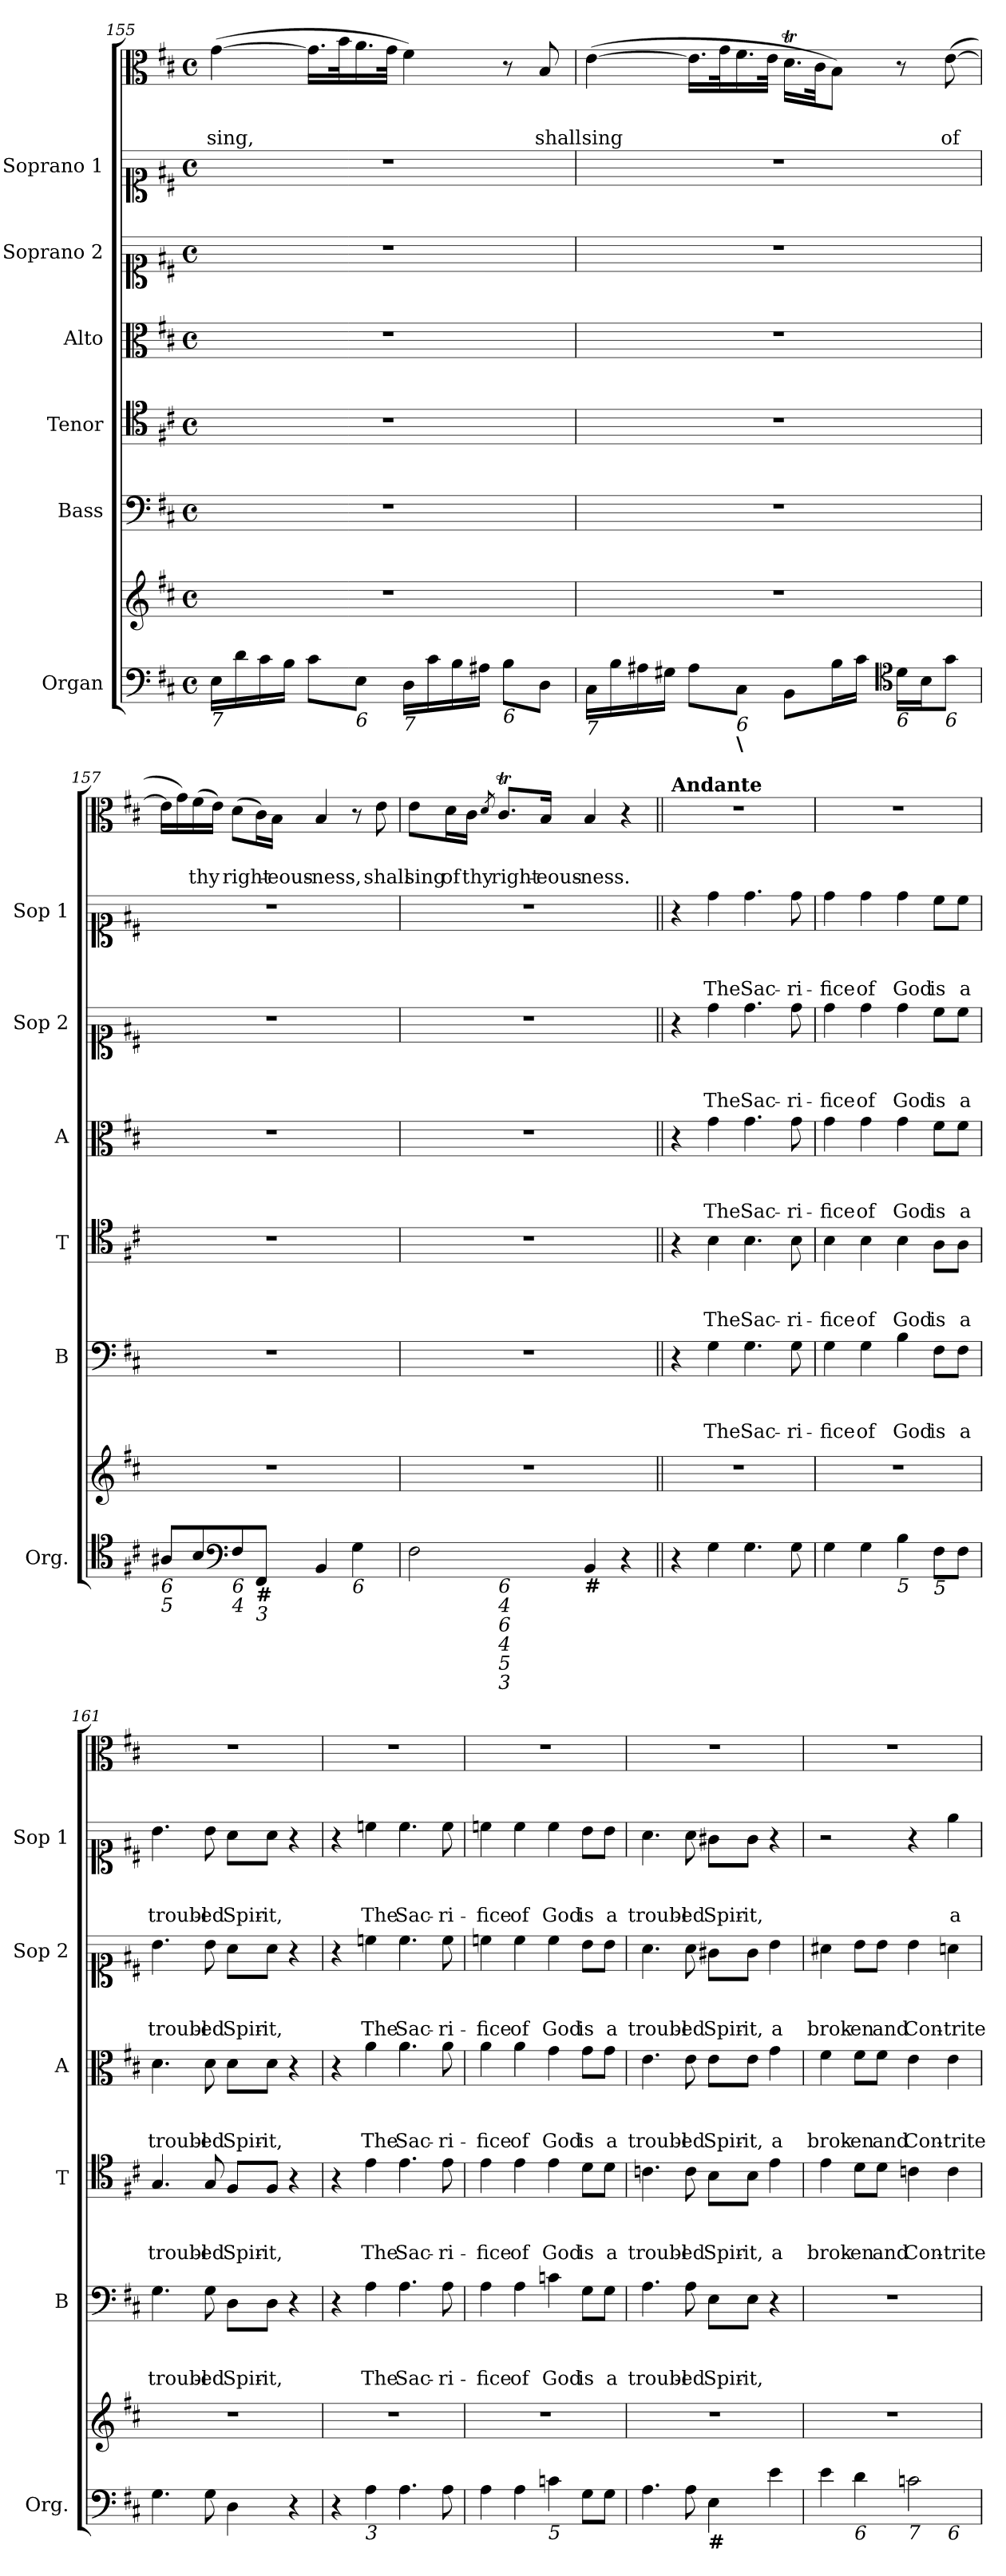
**kern	**kern	**kern	**text	**text	**text	**kern	**text	**text	**text	**kern	**text	**text	**text	**kern	**text	**text	**text	**kern	**text	**text	**text	**kern	**text	**text
*part7	*part7	*part6	*part6	*part6	*part6	*part5	*part5	*part5	*part5	*part4	*part4	*part4	*part4	*part3	*part3	*part3	*part3	*part2	*part2	*part2	*part2	*part1	*part1	*part1
*staff8	*staff7	*staff6	*staff6	*staff6	*staff6	*staff5	*staff5	*staff5	*staff5	*staff4	*staff4	*staff4	*staff4	*staff3	*staff3	*staff3	*staff3	*staff2	*staff2	*staff2	*staff2	*staff1	*staff1	*staff1
*I"Organ	*	*I"Bass	*	*	*	*I"Tenor	*	*	*	*I"Alto	*	*	*	*I"Soprano 2	*	*	*	*I"Soprano 1	*	*	*	*	*	*
*I'Org.	*	*I'B	*	*	*	*I'T	*	*	*	*I'A	*	*	*	*I'Sop 2	*	*	*	*I'Sop 1	*	*	*	*	*	*
*clefF4	*clefG2	*clefF4	*	*	*	*clefC4	*	*	*	*clefC3	*	*	*	*clefC1	*	*	*	*clefC1	*	*	*	*clefC3	*	*
*k[f#c#]	*k[f#c#]	*k[f#c#]	*	*	*	*k[f#c#]	*	*	*	*k[f#c#]	*	*	*	*k[f#c#]	*	*	*	*k[f#c#]	*	*	*	*k[f#c#]	*	*
*b:	*b:	*b:	*	*	*	*b:	*	*	*	*b:	*	*	*	*b:	*	*	*	*b:	*	*	*	*b:	*	*
*M4/4	*M4/4	*M4/4	*	*	*	*M4/4	*	*	*	*M4/4	*	*	*	*M4/4	*	*	*	*M4/4	*	*	*	*M4/4	*	*
*met(c)	*met(c)	*met(c)	*	*	*	*met(c)	*	*	*	*met(c)	*	*	*	*met(c)	*	*	*	*met(c)	*	*	*	*met(c)	*	*
=155	=155	=155	=155	=155	=155	=155	=155	=155	=155	=155	=155	=155	=155	=155	=155	=155	=155	=155	=155	=155	=155	=155	=155	=155
!LO:TX:b:i:t=7	!	!	!	!	!	!	!	!	!	!	!	!	!	!	!	!	!	!	!	!	!	!	!	!
!	!	!	!	!	!	!	!	!	!	!	!	!	!	!	!	!	!	!	!	!	!	!	!	!LO:LY:b
16E\LL	1r	1r	.	.	.	1r	.	.	.	1r	.	.	.	1r	.	.	.	1r	.	.	.	(>[4g\	.	sing,
16d\	.	.	.	.	.	.	.	.	.	.	.	.	.	.	.	.	.	.	.	.	.	.	.	.
16c#\	.	.	.	.	.	.	.	.	.	.	.	.	.	.	.	.	.	.	.	.	.	.	.	.
16B\JJ	.	.	.	.	.	.	.	.	.	.	.	.	.	.	.	.	.	.	.	.	.	.	.	.
8c#\L	.	.	.	.	.	.	.	.	.	.	.	.	.	.	.	.	.	.	.	.	.	16.g\LL]	.	.
.	.	.	.	.	.	.	.	.	.	.	.	.	.	.	.	.	.	.	.	.	.	32b\k	.	.
!LO:TX:b:i:t=6	!	!	!	!	!	!	!	!	!	!	!	!	!	!	!	!	!	!	!	!	!	!	!	!
8E\J	.	.	.	.	.	.	.	.	.	.	.	.	.	.	.	.	.	.	.	.	.	16.a\	.	.
.	.	.	.	.	.	.	.	.	.	.	.	.	.	.	.	.	.	.	.	.	.	32g\JJk	.	.
!LO:TX:b:i:t=7	!	!	!	!	!	!	!	!	!	!	!	!	!	!	!	!	!	!	!	!	!	!	!	!
16D\LL	.	.	.	.	.	.	.	.	.	.	.	.	.	.	.	.	.	.	.	.	.	4f#\)	.	.
16c#\	.	.	.	.	.	.	.	.	.	.	.	.	.	.	.	.	.	.	.	.	.	.	.	.
16B\	.	.	.	.	.	.	.	.	.	.	.	.	.	.	.	.	.	.	.	.	.	.	.	.
16A#X\JJ	.	.	.	.	.	.	.	.	.	.	.	.	.	.	.	.	.	.	.	.	.	.	.	.
!LO:TX:b:i:t=6	!	!	!	!	!	!	!	!	!	!	!	!	!	!	!	!	!	!	!	!	!	!	!	!
8B\L	.	.	.	.	.	.	.	.	.	.	.	.	.	.	.	.	.	.	.	.	.	8r	.	.
!	!	!	!	!	!	!	!	!	!	!	!	!	!	!	!	!	!	!	!	!	!	!	!	!LO:LY:b
8D\J	.	.	.	.	.	.	.	.	.	.	.	.	.	.	.	.	.	.	.	.	.	8B/	.	shall
=156	=156	=156	=156	=156	=156	=156	=156	=156	=156	=156	=156	=156	=156	=156	=156	=156	=156	=156	=156	=156	=156	=156	=156	=156
!LO:TX:b:i:t=7	!	!	!	!	!	!	!	!	!	!	!	!	!	!	!	!	!	!	!	!	!	!	!	!
!	!	!	!	!	!	!	!	!	!	!	!	!	!	!	!	!	!	!	!	!	!	!	!	!LO:LY:b
16C#\LL	1r	1r	.	.	.	1r	.	.	.	1r	.	.	.	1r	.	.	.	1r	.	.	.	(>[4e\	.	sing
16B\	.	.	.	.	.	.	.	.	.	.	.	.	.	.	.	.	.	.	.	.	.	.	.	.
16A#X\	.	.	.	.	.	.	.	.	.	.	.	.	.	.	.	.	.	.	.	.	.	.	.	.
16G#X\JJ	.	.	.	.	.	.	.	.	.	.	.	.	.	.	.	.	.	.	.	.	.	.	.	.
8A#\L	.	.	.	.	.	.	.	.	.	.	.	.	.	.	.	.	.	.	.	.	.	16.e\LL]	.	.
.	.	.	.	.	.	.	.	.	.	.	.	.	.	.	.	.	.	.	.	.	.	32g\k	.	.
!LO:TX:b:i:t=6	!	!	!	!	!	!	!	!	!	!	!	!	!	!	!	!	!	!	!	!	!	!	!	!
!LO:TX:b:B:t=\	!	!	!	!	!	!	!	!	!	!	!	!	!	!	!	!	!	!	!	!	!	!	!	!
8C#\J	.	.	.	.	.	.	.	.	.	.	.	.	.	.	.	.	.	.	.	.	.	16.f#\	.	.
.	.	.	.	.	.	.	.	.	.	.	.	.	.	.	.	.	.	.	.	.	.	32e\JJk	.	.
8BB\L	.	.	.	.	.	.	.	.	.	.	.	.	.	.	.	.	.	.	.	.	.	16.dT\LL	.	.
.	.	.	.	.	.	.	.	.	.	.	.	.	.	.	.	.	.	.	.	.	.	32c#\Jk	.	.
16B\L	.	.	.	.	.	.	.	.	.	.	.	.	.	.	.	.	.	.	.	.	.	8B\J)	.	.
16c#\JJ	.	.	.	.	.	.	.	.	.	.	.	.	.	.	.	.	.	.	.	.	.	.	.	.
*clefC4	*	*	*	*	*	*	*	*	*	*	*	*	*	*	*	*	*	*	*	*	*	*	*	*
!LO:TX:b:i:t=6	!	!	!	!	!	!	!	!	!	!	!	!	!	!	!	!	!	!	!	!	!	!	!	!
16d\LL	.	.	.	.	.	.	.	.	.	.	.	.	.	.	.	.	.	.	.	.	.	8r	.	.
16B\J	.	.	.	.	.	.	.	.	.	.	.	.	.	.	.	.	.	.	.	.	.	.	.	.
!LO:TX:b:i:t=6	!	!	!	!	!	!	!	!	!	!	!	!	!	!	!	!	!	!	!	!	!	!	!	!
!	!	!	!	!	!	!	!	!	!	!	!	!	!	!	!	!	!	!	!	!	!	!	!	!LO:LY:b
8g\J	.	.	.	.	.	.	.	.	.	.	.	.	.	.	.	.	.	.	.	.	.	(>[8e\	.	of
!!LO:LB:g=z
=157	=157	=157	=157	=157	=157	=157	=157	=157	=157	=157	=157	=157	=157	=157	=157	=157	=157	=157	=157	=157	=157	=157	=157	=157
!LO:TX:b:i:t=6	!	!	!	!	!	!	!	!	!	!	!	!	!	!	!	!	!	!	!	!	!	!	!	!
!LO:TX:b:i:t=5	!	!	!	!	!	!	!	!	!	!	!	!	!	!	!	!	!	!	!	!	!	!	!	!
8A#X/L	1r	1r	.	.	.	1r	.	.	.	1r	.	.	.	1r	.	.	.	1r	.	.	.	16e\LL]	.	.
.	.	.	.	.	.	.	.	.	.	.	.	.	.	.	.	.	.	.	.	.	.	16g\)	.	.
!	!	!	!	!	!	!	!	!	!	!	!	!	!	!	!	!	!	!	!	!	!	!	!	!LO:LY:b
8B/	.	.	.	.	.	.	.	.	.	.	.	.	.	.	.	.	.	.	.	.	.	(>16f#\	.	thy
.	.	.	.	.	.	.	.	.	.	.	.	.	.	.	.	.	.	.	.	.	.	16e\JJ)	.	.
*clefF4	*	*	*	*	*	*	*	*	*	*	*	*	*	*	*	*	*	*	*	*	*	*	*	*
!LO:TX:b:i:t=6	!	!	!	!	!	!	!	!	!	!	!	!	!	!	!	!	!	!	!	!	!	!	!	!
!LO:TX:b:i:t=4	!	!	!	!	!	!	!	!	!	!	!	!	!	!	!	!	!	!	!	!	!	!	!	!
!	!	!	!	!	!	!	!	!	!	!	!	!	!	!	!	!	!	!	!	!	!	!	!	!LO:LY:b
8F#/	.	.	.	.	.	.	.	.	.	.	.	.	.	.	.	.	.	.	.	.	.	(>8d\L	.	right-
!LO:TX:b:B:t=#	!	!	!	!	!	!	!	!	!	!	!	!	!	!	!	!	!	!	!	!	!	!	!	!
!LO:TX:b:i:t=3	!	!	!	!	!	!	!	!	!	!	!	!	!	!	!	!	!	!	!	!	!	!	!	!
8FF#/J	.	.	.	.	.	.	.	.	.	.	.	.	.	.	.	.	.	.	.	.	.	16c#\L)	.	.
!	!	!	!	!	!	!	!	!	!	!	!	!	!	!	!	!	!	!	!	!	!	!	!	!LO:LY:b
.	.	.	.	.	.	.	.	.	.	.	.	.	.	.	.	.	.	.	.	.	.	16B\JJ	.	-eous-
!	!	!	!	!	!	!	!	!	!	!	!	!	!	!	!	!	!	!	!	!	!	!	!	!LO:LY:b
4BB/	.	.	.	.	.	.	.	.	.	.	.	.	.	.	.	.	.	.	.	.	.	4B/	.	-ness,
!LO:TX:b:i:t=6	!	!	!	!	!	!	!	!	!	!	!	!	!	!	!	!	!	!	!	!	!	!	!	!
4G\	.	.	.	.	.	.	.	.	.	.	.	.	.	.	.	.	.	.	.	.	.	8r	.	.
!	!	!	!	!	!	!	!	!	!	!	!	!	!	!	!	!	!	!	!	!	!	!	!	!LO:LY:b
.	.	.	.	.	.	.	.	.	.	.	.	.	.	.	.	.	.	.	.	.	.	8e\	.	shall
=158	=158	=158	=158	=158	=158	=158	=158	=158	=158	=158	=158	=158	=158	=158	=158	=158	=158	=158	=158	=158	=158	=158	=158	=158
!LO:TX:b:i:t=7	!	!	!	!	!	!	!	!	!	!	!	!	!	!	!	!	!	!	!	!	!	!	!	!
!LO:TX:b:B:t=#	!	!	!	!	!	!	!	!	!	!	!	!	!	!	!	!	!	!	!	!	!	!	!	!
!	!	!	!	!	!	!	!	!	!	!	!	!	!	!	!	!	!	!	!	!	!	!	!	!LO:LY:b
*^	*	*	*	*	*	*	*	*	*	*	*	*	*	*	*	*	*	*	*	*	*	*	*	*
2F#\	4ryy	1r	1r	.	.	.	1r	.	.	.	1r	.	.	.	1r	.	.	.	1r	.	.	.	8e\L	.	sing
!	!	!	!	!	!	!	!	!	!	!	!	!	!	!	!	!	!	!	!	!	!	!	!	!	!LO:LY:b
.	.	.	.	.	.	.	.	.	.	.	.	.	.	.	.	.	.	.	.	.	.	.	16d\L	.	of
!	!	!	!	!	!	!	!	!	!	!	!	!	!	!	!	!	!	!	!	!	!	!	!	!	!LO:LY:b
.	.	.	.	.	.	.	.	.	.	.	.	.	.	.	.	.	.	.	.	.	.	.	16c#\JJ	.	thy
.	.	.	.	.	.	.	.	.	.	.	.	.	.	.	.	.	.	.	.	.	.	.	8qd/	.	.
!	!LO:TX:b:i:t=6	!	!	!	!	!	!	!	!	!	!	!	!	!	!	!	!	!	!	!	!	!	!	!	!
!	!LO:TX:b:i:t=4	!	!	!	!	!	!	!	!	!	!	!	!	!	!	!	!	!	!	!	!	!	!	!	!
!	!LO:TX:b:i:t=6	!	!	!	!	!	!	!	!	!	!	!	!	!	!	!	!	!	!	!	!	!	!	!	!
!	!LO:TX:b:i:t=4	!	!	!	!	!	!	!	!	!	!	!	!	!	!	!	!	!	!	!	!	!	!	!	!
!	!LO:TX:b:i:t=5	!	!	!	!	!	!	!	!	!	!	!	!	!	!	!	!	!	!	!	!	!	!	!	!
!	!LO:TX:b:i:t=3	!	!	!	!	!	!	!	!	!	!	!	!	!	!	!	!	!	!	!	!	!	!	!	!
!	!	!	!	!	!	!	!	!	!	!	!	!	!	!	!	!	!	!	!	!	!	!	!	!	!LO:LY:b
.	2.ryy	.	.	.	.	.	.	.	.	.	.	.	.	.	.	.	.	.	.	.	.	.	8.c#t/L	.	right-
!	!	!	!	!	!	!	!	!	!	!	!	!	!	!	!	!	!	!	!	!	!	!	!	!	!LO:LY:b
.	.	.	.	.	.	.	.	.	.	.	.	.	.	.	.	.	.	.	.	.	.	.	16B/Jk	.	-eous-
!LO:TX:b:B:t=#	!	!	!	!	!	!	!	!	!	!	!	!	!	!	!	!	!	!	!	!	!	!	!	!	!
!	!	!	!	!	!	!	!	!	!	!	!	!	!	!	!	!	!	!	!	!	!	!	!	!	!LO:LY:b
4BB/	.	.	.	.	.	.	.	.	.	.	.	.	.	.	.	.	.	.	.	.	.	.	4B/	.	-ness.
4r	.	.	.	.	.	.	.	.	.	.	.	.	.	.	.	.	.	.	.	.	.	.	4r	.	.
*v	*v	*	*	*	*	*	*	*	*	*	*	*	*	*	*	*	*	*	*	*	*	*	*	*	*
=159||	=159||	=159||	=159||	=159||	=159||	=159||	=159||	=159||	=159||	=159||	=159||	=159||	=159||	=159||	=159||	=159||	=159||	=159||	=159||	=159||	=159||	=159||	=159||	=159||
*	*	*	*	*	*	*	*	*	*	*	*	*	*	*	*	*	*	*	*	*	*	*MM90	*	*
*^	*	*	*	*	*	*	*	*	*	*	*	*	*	*	*	*	*	*	*	*	*	*	*	*
!	!	!	!	!	!	!	!	!	!	!	!	!	!	!	!	!	!	!	!	!	!	!	!LO:TX:a:B:t=Andante	!	!
*v	*v	*	*	*	*	*	*	*	*	*	*	*	*	*	*	*	*	*	*	*	*	*	*	*	*
4r	1r	4r	.	.	.	4r	.	.	.	4r	.	.	.	4r	.	.	.	4r	.	.	.	1r	.	.
!	!	!	!	!	!LO:LY:b	!	!	!	!LO:LY:b	!	!	!	!LO:LY:b	!	!	!	!LO:LY:b	!	!	!	!LO:LY:b	!	!	!
4G\	.	4G\	.	.	The	4B\	.	.	The	4g\	.	.	The	4dd\	.	.	The	4dd\	.	.	The	.	.	.
!	!	!	!	!	!LO:LY:b	!	!	!	!LO:LY:b	!	!	!	!LO:LY:b	!	!	!	!LO:LY:b	!	!	!	!LO:LY:b	!	!	!
4.G\	.	4.G\	.	.	Sac-	4.B\	.	.	Sac-	4.g\	.	.	Sac-	4.dd\	.	.	Sac-	4.dd\	.	.	Sac-	.	.	.
!	!	!	!	!	!LO:LY:b	!	!	!	!LO:LY:b	!	!	!	!LO:LY:b	!	!	!	!LO:LY:b	!	!	!	!LO:LY:b	!	!	!
8G\	.	8G\	.	.	-ri-	8B\	.	.	-ri-	8g\	.	.	-ri-	8dd\	.	.	-ri-	8dd\	.	.	-ri-	.	.	.
=160	=160	=160	=160	=160	=160	=160	=160	=160	=160	=160	=160	=160	=160	=160	=160	=160	=160	=160	=160	=160	=160	=160	=160	=160
!	!	!	!	!	!LO:LY:b	!	!	!	!LO:LY:b	!	!	!	!LO:LY:b	!	!	!	!LO:LY:b	!	!	!	!LO:LY:b	!	!	!
4G\	1r	4G\	.	.	-fice	4B\	.	.	-fice	4g\	.	.	-fice	4dd\	.	.	-fice	4dd\	.	.	-fice	1r	.	.
!	!	!	!	!	!LO:LY:b	!	!	!	!LO:LY:b	!	!	!	!LO:LY:b	!	!	!	!LO:LY:b	!	!	!	!LO:LY:b	!	!	!
4G\	.	4G\	.	.	of	4B\	.	.	of	4g\	.	.	of	4dd\	.	.	of	4dd\	.	.	of	.	.	.
!LO:TX:b:i:t=5	!	!	!	!	!	!	!	!	!	!	!	!	!	!	!	!	!	!	!	!	!	!	!	!
!	!	!	!	!	!LO:LY:b	!	!	!	!LO:LY:b	!	!	!	!LO:LY:b	!	!	!	!LO:LY:b	!	!	!	!LO:LY:b	!	!	!
4B\	.	4B\	.	.	God	4B\	.	.	God	4g\	.	.	God	4dd\	.	.	God	4dd\	.	.	God	.	.	.
!LO:TX:b:i:t=5	!	!	!	!	!	!	!	!	!	!	!	!	!	!	!	!	!	!	!	!	!	!	!	!
!	!	!	!	!	!LO:LY:b	!	!	!	!LO:LY:b	!	!	!	!LO:LY:b	!	!	!	!LO:LY:b	!	!	!	!LO:LY:b	!	!	!
8F#\L	.	8F#\L	.	.	is	8A\L	.	.	is	8f#\L	.	.	is	8cc#\L	.	.	is	8cc#\L	.	.	is	.	.	.
!	!	!	!	!	!LO:LY:b	!	!	!	!LO:LY:b	!	!	!	!LO:LY:b	!	!	!	!LO:LY:b	!	!	!	!LO:LY:b	!	!	!
8F#\J	.	8F#\J	.	.	a	8A\J	.	.	a	8f#\J	.	.	a	8cc#\J	.	.	a	8cc#\J	.	.	a	.	.	.
!!LO:PB:g=z
=161	=161	=161	=161	=161	=161	=161	=161	=161	=161	=161	=161	=161	=161	=161	=161	=161	=161	=161	=161	=161	=161	=161	=161	=161
!	!	!	!	!	!LO:LY:b	!	!	!	!LO:LY:b	!	!	!	!LO:LY:b	!	!	!	!LO:LY:b	!	!	!	!LO:LY:b	!	!	!
4.G\	1r	4.G\	.	.	troubl-	4.G/	.	.	troubl-	4.d\	.	.	troubl-	4.b\	.	.	troubl-	4.b\	.	.	troubl-	1r	.	.
!	!	!	!	!	!LO:LY:b	!	!	!	!LO:LY:b	!	!	!	!LO:LY:b	!	!	!	!LO:LY:b	!	!	!	!LO:LY:b	!	!	!
8G\	.	8G\	.	.	-ed	8G/	.	.	-ed	8d\	.	.	-ed	8b\	.	.	-ed	8b\	.	.	-ed	.	.	.
!	!	!	!	!	!LO:LY:b	!	!	!	!LO:LY:b	!	!	!	!LO:LY:b	!	!	!	!LO:LY:b	!	!	!	!LO:LY:b	!	!	!
4D\	.	8D\L	.	.	Spir-	8F#/L	.	.	Spir-	8d\L	.	.	Spir-	8a\L	.	.	Spir-	8a\L	.	.	Spir-	.	.	.
!	!	!	!	!	!LO:LY:b	!	!	!	!LO:LY:b	!	!	!	!LO:LY:b	!	!	!	!LO:LY:b	!	!	!	!LO:LY:b	!	!	!
.	.	8D\J	.	.	-it,	8F#/J	.	.	-it,	8d\J	.	.	-it,	8a\J	.	.	-it,	8a\J	.	.	-it,	.	.	.
4r	.	4r	.	.	.	4r	.	.	.	4r	.	.	.	4r	.	.	.	4r	.	.	.	.	.	.
=162	=162	=162	=162	=162	=162	=162	=162	=162	=162	=162	=162	=162	=162	=162	=162	=162	=162	=162	=162	=162	=162	=162	=162	=162
4r	1r	4r	.	.	.	4r	.	.	.	4r	.	.	.	4r	.	.	.	4r	.	.	.	1r	.	.
!LO:TX:b:i:t=3	!	!	!	!	!	!	!	!	!	!	!	!	!	!	!	!	!	!	!	!	!	!	!	!
!	!	!	!	!	!LO:LY:b	!	!	!	!LO:LY:b	!	!	!	!LO:LY:b	!	!	!	!LO:LY:b	!	!	!	!LO:LY:b	!	!	!
4A\	.	4A\	.	.	The	4e\	.	.	The	4a\	.	.	The	4ccn\	.	.	The	4ccn\	.	.	The	.	.	.
!	!	!	!	!	!LO:LY:b	!	!	!	!LO:LY:b	!	!	!	!LO:LY:b	!	!	!	!LO:LY:b	!	!	!	!LO:LY:b	!	!	!
4.A\	.	4.A\	.	.	Sac-	4.e\	.	.	Sac-	4.a\	.	.	Sac-	4.cc\	.	.	Sac-	4.cc\	.	.	Sac-	.	.	.
!	!	!	!	!	!LO:LY:b	!	!	!	!LO:LY:b	!	!	!	!LO:LY:b	!	!	!	!LO:LY:b	!	!	!	!LO:LY:b	!	!	!
8A\	.	8A\	.	.	-ri-	8e\	.	.	-ri-	8a\	.	.	-ri-	8cc\	.	.	-ri-	8cc\	.	.	-ri-	.	.	.
=163	=163	=163	=163	=163	=163	=163	=163	=163	=163	=163	=163	=163	=163	=163	=163	=163	=163	=163	=163	=163	=163	=163	=163	=163
!	!	!	!	!	!LO:LY:b	!	!	!	!LO:LY:b	!	!	!	!LO:LY:b	!	!	!	!LO:LY:b	!	!	!	!LO:LY:b	!	!	!
4A\	1r	4A\	.	.	-fice	4e\	.	.	-fice	4a\	.	.	-fice	4ccn\	.	.	-fice	4ccn\	.	.	-fice	1r	.	.
!	!	!	!	!	!LO:LY:b	!	!	!	!LO:LY:b	!	!	!	!LO:LY:b	!	!	!	!LO:LY:b	!	!	!	!LO:LY:b	!	!	!
4A\	.	4A\	.	.	of	4e\	.	.	of	4a\	.	.	of	4cc\	.	.	of	4cc\	.	.	of	.	.	.
!LO:TX:b:i:t=5	!	!	!	!	!	!	!	!	!	!	!	!	!	!	!	!	!	!	!	!	!	!	!	!
!	!	!	!	!	!LO:LY:b	!	!	!	!LO:LY:b	!	!	!	!LO:LY:b	!	!	!	!LO:LY:b	!	!	!	!LO:LY:b	!	!	!
4cn\	.	4cn\	.	.	God	4e\	.	.	God	4g\	.	.	God	4cc\	.	.	God	4cc\	.	.	God	.	.	.
!	!	!	!	!	!LO:LY:b	!	!	!	!LO:LY:b	!	!	!	!LO:LY:b	!	!	!	!LO:LY:b	!	!	!	!LO:LY:b	!	!	!
8G\L	.	8G\L	.	.	is	8d\L	.	.	is	8g\L	.	.	is	8b\L	.	.	is	8b\L	.	.	is	.	.	.
!	!	!	!	!	!LO:LY:b	!	!	!	!LO:LY:b	!	!	!	!LO:LY:b	!	!	!	!LO:LY:b	!	!	!	!LO:LY:b	!	!	!
8G\J	.	8G\J	.	.	a	8d\J	.	.	a	8g\J	.	.	a	8b\J	.	.	a	8b\J	.	.	a	.	.	.
=164	=164	=164	=164	=164	=164	=164	=164	=164	=164	=164	=164	=164	=164	=164	=164	=164	=164	=164	=164	=164	=164	=164	=164	=164
!	!	!	!	!	!LO:LY:b	!	!	!	!LO:LY:b	!	!	!	!LO:LY:b	!	!	!	!LO:LY:b	!	!	!	!LO:LY:b	!	!	!
4.A\	1r	4.A\	.	.	troubl-	4.cn\	.	.	troubl-	4.e\	.	.	troubl-	4.a\	.	.	troubl-	4.a\	.	.	troubl-	1r	.	.
!	!	!	!	!	!LO:LY:b	!	!	!	!LO:LY:b	!	!	!	!LO:LY:b	!	!	!	!LO:LY:b	!	!	!	!LO:LY:b	!	!	!
8A\	.	8A\	.	.	-ed	8c\	.	.	-ed	8e\	.	.	-ed	8a\	.	.	-ed	8a\	.	.	-ed	.	.	.
!LO:TX:b:B:t=#	!	!	!	!	!	!	!	!	!	!	!	!	!	!	!	!	!	!	!	!	!	!	!	!
!	!	!	!	!	!LO:LY:b	!	!	!	!LO:LY:b	!	!	!	!LO:LY:b	!	!	!	!LO:LY:b	!	!	!	!LO:LY:b	!	!	!
4E\	.	8E\L	.	.	Spir-	8B\L	.	.	Spir-	8e\L	.	.	Spir-	8g#X\L	.	.	Spir-	8g#X\L	.	.	Spir-	.	.	.
!	!	!	!	!	!LO:LY:b	!	!	!	!LO:LY:b	!	!	!	!LO:LY:b	!	!	!	!LO:LY:b	!	!	!	!LO:LY:b	!	!	!
.	.	8E\J	.	.	-it,	8B\J	.	.	-it,	8e\J	.	.	-it,	8g#\J	.	.	-it,	8g#\J	.	.	-it,	.	.	.
!	!	!	!	!	!	!	!	!	!LO:LY:b	!	!	!	!LO:LY:b	!	!	!	!LO:LY:b	!	!	!	!	!	!	!
4e\	.	4r	.	.	.	4e\	.	.	a	4g\	.	.	a	4b\	.	.	a	4r	.	.	.	.	.	.
=165	=165	=165	=165	=165	=165	=165	=165	=165	=165	=165	=165	=165	=165	=165	=165	=165	=165	=165	=165	=165	=165	=165	=165	=165
!LO:TX:b:i:t=2	!	!	!	!	!	!	!	!	!	!	!	!	!	!	!	!	!	!	!	!	!	!	!	!
!LO:TX:b:i:t=4	!	!	!	!	!	!	!	!	!	!	!	!	!	!	!	!	!	!	!	!	!	!	!	!
!LO:TX:b:B:t=#	!	!	!	!	!	!	!	!	!	!	!	!	!	!	!	!	!	!	!	!	!	!	!	!
!	!	!	!	!	!	!	!	!	!LO:LY:b	!	!	!	!LO:LY:b	!	!	!	!LO:LY:b	!	!	!	!	!	!	!
*^	*	*	*	*	*	*	*	*	*	*	*	*	*	*	*	*	*	*	*	*	*	*	*	*
4e\	2.ryy	1r	1r	.	.	.	4e\	.	.	brok-	4f#\	.	.	brok-	4a#X\	.	.	brok-	2r	.	.	.	1r	.	.
!LO:TX:b:i:t=6	!	!	!	!	!	!	!	!	!	!	!	!	!	!	!	!	!	!	!	!	!	!	!	!	!
!	!	!	!	!	!	!	!	!	!	!LO:LY:b	!	!	!	!LO:LY:b	!	!	!	!LO:LY:b	!	!	!	!	!	!	!
4d\	.	.	.	.	.	.	8d\L	.	.	-en	8f#\L	.	.	-en	8b\L	.	.	-en	.	.	.	.	.	.	.
!	!	!	!	!	!	!	!	!	!	!LO:LY:b	!	!	!	!LO:LY:b	!	!	!	!LO:LY:b	!	!	!	!	!	!	!
.	.	.	.	.	.	.	8d\J	.	.	and	8f#\J	.	.	and	8b\J	.	.	and	.	.	.	.	.	.	.
!LO:TX:b:i:t=7	!	!	!	!	!	!	!	!	!	!	!	!	!	!	!	!	!	!	!	!	!	!	!	!	!
!	!	!	!	!	!	!	!	!	!	!LO:LY:b	!	!	!	!LO:LY:b	!	!	!	!LO:LY:b	!	!	!	!	!	!	!
2cn\	.	.	.	.	.	.	4cn\	.	.	Con-	4e\	.	.	Con-	4b\	.	.	Con-	4r	.	.	.	.	.	.
!	!LO:TX:b:i:t=6	!	!	!	!	!	!	!	!	!	!	!	!	!	!	!	!	!	!	!	!	!	!	!	!
!	!	!	!	!	!	!	!	!	!	!LO:LY:b	!	!	!	!LO:LY:b	!	!	!	!LO:LY:b	!	!	!	!LO:LY:b	!	!	!
.	4ryy	.	.	.	.	.	4c\	.	.	-trite	4e\	.	.	-trite	4an\	.	.	-trite	4ee\	.	.	a	.	.	.
*v	*v	*	*	*	*	*	*	*	*	*	*	*	*	*	*	*	*	*	*	*	*	*	*	*	*
=	=	=	=	=	=	=	=	=	=	=	=	=	=	=	=	=	=	=	=	=	=	=	=	=
*-	*-	*-	*-	*-	*-	*-	*-	*-	*-	*-	*-	*-	*-	*-	*-	*-	*-	*-	*-	*-	*-	*-	*-	*-
